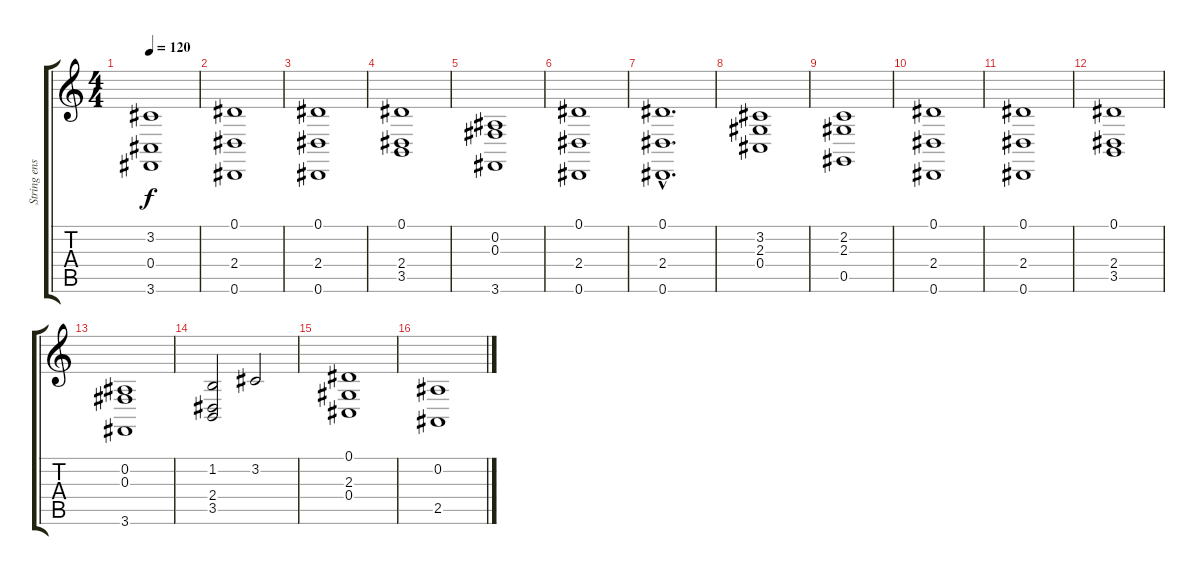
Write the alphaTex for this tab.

\track ("String ensemble" "String ens") {instrument stringensemble1}
\staff {score tabs}
\tuning (Eb4 Bb3 Gb3 Db3 Ab2 Eb2) {hide}
\ts (4 4)
\tempo 120
\clef g2
\ks c
(3.2 0.4 3.6).1{dy f} |
(0.1 2.4 0.6).1 |
(0.1 2.4 0.6).1 |
(0.1 2.4 3.5).1 |
(0.2 0.3 3.6).1 |
(0.1 2.4 0.6).1 |
(0.1{hac} 2.4{hac} 0.6{hac}).1{d volume 3} |
(3.2 2.3 0.4).1 |
(2.2 2.3 0.5).1 |
(0.1 2.4 0.6).1{volume 2} |
(0.1 2.4 0.6).1 |
(0.1 2.4 3.5).1 |
(0.2 0.3 3.6).1{volume 0} |
(1.2 2.4 3.5).2 3.2.2 |
(0.1 2.3 0.4).1 |
(0.2 2.5).1
